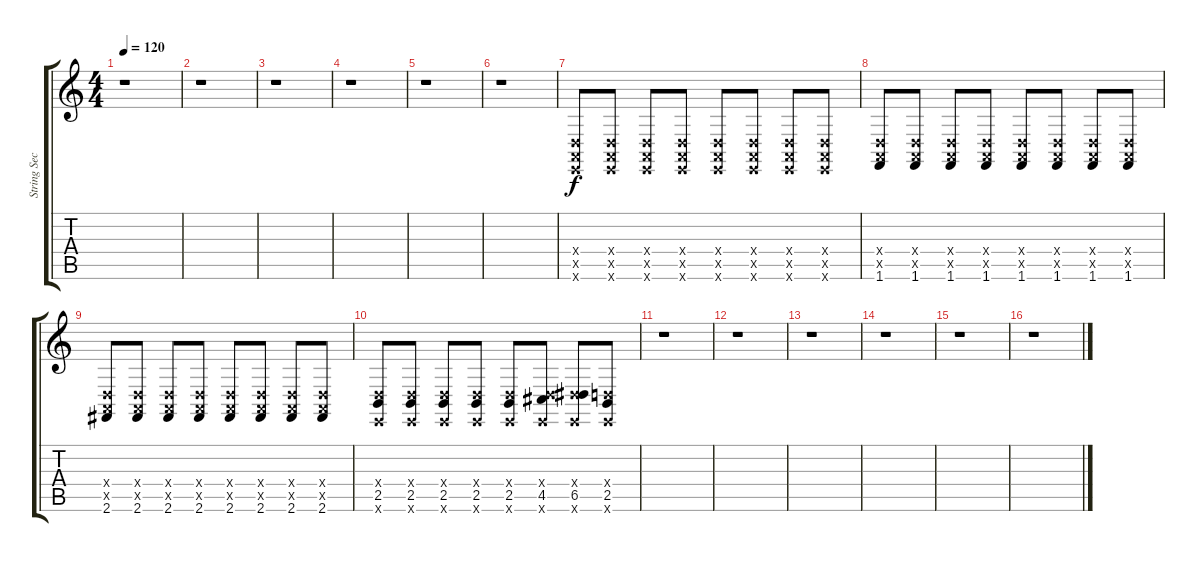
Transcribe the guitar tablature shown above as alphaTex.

\track ("String Section" "String Sec") {instrument stringensemble1}
\staff {score tabs}
\tuning (E4 B3 G3 D3 A2 E2) {hide}
\ts (4 4)
\tempo 120
\clef g2
\ks c
r.1{dy f} |
r.1 |
r.1 |
r.1 |
r.1 |
r.1 |
(0.4{x} 0.5{x} 0.6{x}).8{instrument distortionguitar} (0.4{x} 0.5{x} 0.6{x}).8 (0.4{x} 0.5{x} 0.6{x}).8 (0.4{x} 0.5{x} 0.6{x}).8 (0.4{x} 0.5{x} 0.6{x}).8 (0.4{x} 0.5{x} 0.6{x}).8 (0.4{x} 0.5{x} 0.6{x}).8 (0.4{x} 0.5{x} 0.6{x}).8 |
(0.4{x} 0.5{x} 1.6).8 (0.4{x} 0.5{x} 1.6).8 (0.4{x} 0.5{x} 1.6).8 (0.4{x} 0.5{x} 1.6).8 (0.4{x} 0.5{x} 1.6).8 (0.4{x} 0.5{x} 1.6).8 (0.4{x} 0.5{x} 1.6).8 (0.4{x} 0.5{x} 1.6).8 |
(0.4{x} 0.5{x} 2.6).8 (0.4{x} 0.5{x} 2.6).8 (0.4{x} 0.5{x} 2.6).8 (0.4{x} 0.5{x} 2.6).8 (0.4{x} 0.5{x} 2.6).8 (0.4{x} 0.5{x} 2.6).8 (0.4{x} 0.5{x} 2.6).8 (0.4{x} 0.5{x} 2.6).8 |
(0.4{x} 2.5 0.6{x}).8 (0.4{x} 2.5 0.6{x}).8 (0.4{x} 2.5 0.6{x}).8 (0.4{x} 2.5 0.6{x}).8 (0.4{x} 2.5 0.6{x}).8 (0.4{x} 4.5 0.6{x}).8 (0.4{x} 6.5 0.6{x}).8 (0.4{x} 2.5 0.6{x}).8 |
r.1 |
r.1 |
r.1 |
r.1 |
r.1 |
r.1
